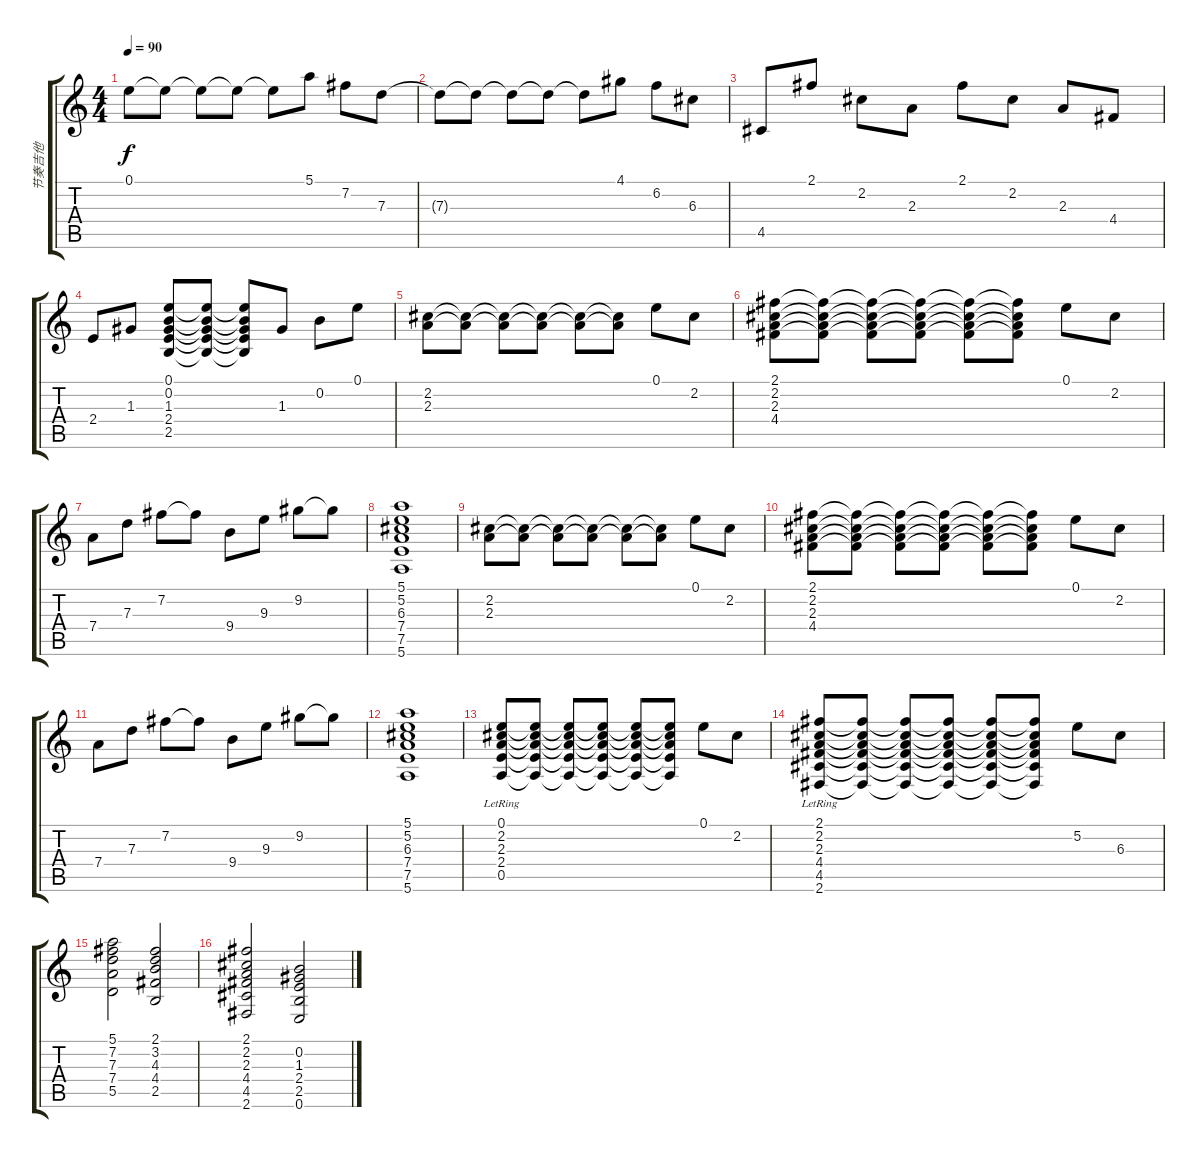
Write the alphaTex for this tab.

\track ("节奏吉他" "节奏吉他") {instrument electricguitarclean}
\staff {score tabs}
\tuning (E4 B3 G3 D3 A2 E2) {hide}
\ts (4 4)
\tempo 90
\clef g2
\ks c
0.1{t}.8{dy f} 0.1{t}.8 0.1{t}.8 0.1{t}.8 0.1{t}.8 5.1.8 7.2.8 7.3.8 |
7.3{t}.8 7.3{t}.8 7.3{t}.8 7.3{t}.8 7.3{t}.8 4.1.8 6.2.8 6.3.8 |
4.5.8 2.1.8 2.2.8 2.3.8 2.1.8 2.2.8 2.3.8 4.4.8 |
2.4.8 1.3.8 (0.1 0.2 1.3 2.4 2.5).8 (0.1{t} 0.2{t} 1.3{t} 2.4{t} 2.5{t}).8 (0.1{t} 0.2{t} 1.3{t} 2.4{t} 2.5{t}).8 1.3.8 0.2.8 0.1.8 |
(2.2 2.3).8 (2.2{t} 2.3{t}).8 (2.2{t} 2.3{t}).8 (2.2{t} 2.3{t}).8 (2.2{t} 2.3{t}).8 (2.2{t} 2.3{t}).8 0.1.8 2.2.8 |
(2.1 2.2 2.3 4.4).8 (2.1{t} 2.2{t} 2.3{t} 4.4{t}).8 (2.1{t} 2.2{t} 2.3{t} 4.4{t}).8 (2.1{t} 2.2{t} 2.3{t} 4.4{t}).8 (2.1{t} 2.2{t} 2.3{t} 4.4{t}).8 (2.1{t} 2.2{t} 2.3{t} 4.4{t}).8 0.1.8 2.2.8 |
7.4.8 7.3.8 7.2.8 7.2{t}.8 9.4.8 9.3.8 9.2.8 9.2{t}.8 |
(5.1 5.2 6.3 7.4 7.5 5.6).1 |
(2.2 2.3).8 (2.2{t} 2.3{t}).8 (2.2{t} 2.3{t}).8 (2.2{t} 2.3{t}).8 (2.2{t} 2.3{t}).8 (2.2{t} 2.3{t}).8 0.1.8 2.2.8 |
(2.1 2.2 2.3 4.4).8 (2.1{t} 2.2{t} 2.3{t} 4.4{t}).8 (2.1{t} 2.2{t} 2.3{t} 4.4{t}).8 (2.1{t} 2.2{t} 2.3{t} 4.4{t}).8 (2.1{t} 2.2{t} 2.3{t} 4.4{t}).8 (2.1{t} 2.2{t} 2.3{t} 4.4{t}).8 0.1.8 2.2.8 |
7.4.8 7.3.8 7.2.8 7.2{t}.8 9.4.8 9.3.8 9.2.8 9.2{t}.8 |
(5.1 5.2 6.3 7.4 7.5 5.6).1 |
(0.1{lr} 2.2{lr} 2.3{lr} 2.4{lr} 0.5{lr}).8 (0.1{t} 2.2{t} 2.3{t} 2.4{t} 0.5{t}).8 (0.1{t} 2.2{t} 2.3{t} 2.4{t} 0.5{t}).8 (0.1{t} 2.2{t} 2.3{t} 2.4{t} 0.5{t}).8 (0.1{t} 2.2{t} 2.3{t} 2.4{t} 0.5{t}).8 (0.1{t} 2.2{t} 2.3{t} 2.4{t} 0.5{t}).8 0.1.8 2.2.8 |
(2.1{lr} 2.2{lr} 2.3{lr} 4.4{lr} 4.5{lr} 2.6{lr}).8 (2.1{t} 2.2{t} 2.3{t} 4.4{t} 4.5{t} 2.6{t}).8 (2.1{t} 2.2{t} 2.3{t} 4.4{t} 4.5{t} 2.6{t}).8 (2.1{t} 2.2{t} 2.3{t} 4.4{t} 4.5{t} 2.6{t}).8 (2.1{t} 2.2{t} 2.3{t} 4.4{t} 4.5{t} 2.6{t}).8 (2.1{t} 2.2{t} 2.3{t} 4.4{t} 4.5{t} 2.6{t}).8 5.2.8 6.3.8 |
(5.1 7.2 7.3 7.4 5.5).2 (2.1 3.2 4.3 4.4 2.5).2 |
(2.1 2.2 2.3 4.4 4.5 2.6).2 (0.2 1.3 2.4 2.5 0.6).2
